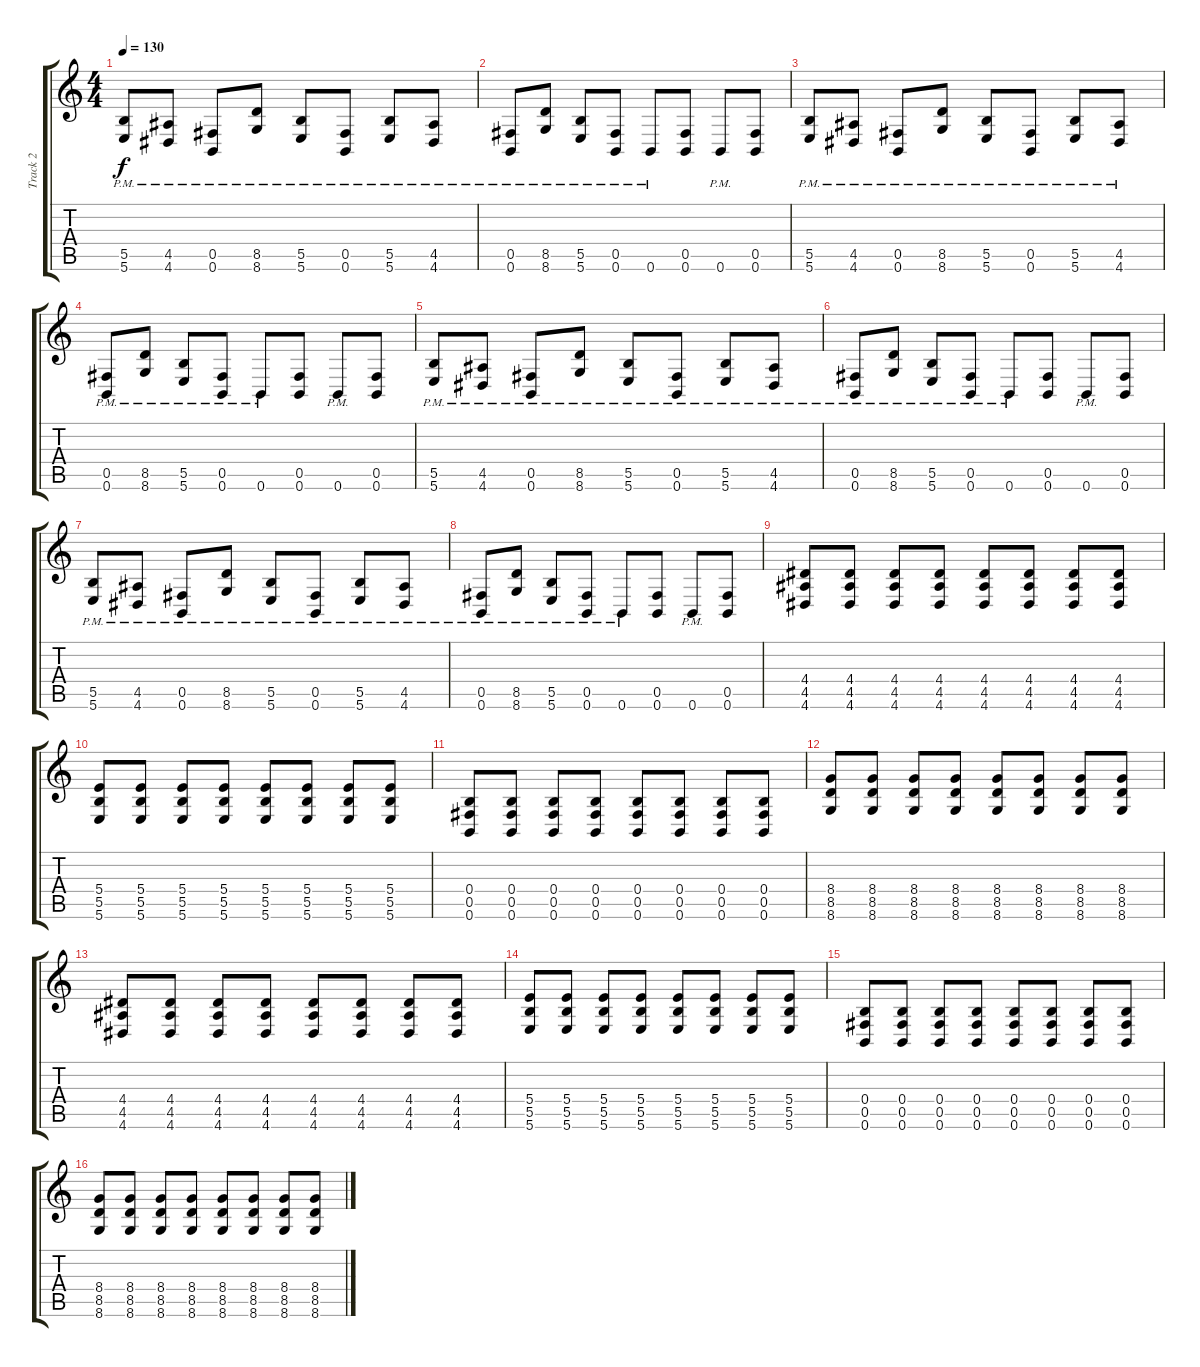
\track ("Track 2" "Track 2") {instrument distortionguitar}
\staff {score tabs}
\tuning (Db4 Ab3 E3 B2 Gb2 B1) {hide}
\ts (4 4)
\tempo 130
\clef g2
\ks c
(5.5{pm} 5.6).8{dy f} (4.5{pm} 4.6).8 (0.5{pm} 0.6).8 (8.5{pm} 8.6).8 (5.5{pm} 5.6).8 (0.5{pm} 0.6).8 (5.5{pm} 5.6).8 (4.5{pm} 4.6).8 |
(0.5{pm} 0.6).8 (8.5{pm} 8.6).8 (5.5{pm} 5.6).8 (0.5 0.6{pm}).8 0.6{pm}.8 (0.5 0.6).8 0.6{pm}.8 (0.5 0.6).8 |
(5.5{pm} 5.6).8 (4.5{pm} 4.6).8 (0.5{pm} 0.6).8 (8.5{pm} 8.6).8 (5.5{pm} 5.6).8 (0.5{pm} 0.6).8 (5.5{pm} 5.6).8 (4.5{pm} 4.6).8 |
(0.5{pm} 0.6).8 (8.5{pm} 8.6).8 (5.5{pm} 5.6).8 (0.5 0.6{pm}).8 0.6{pm}.8 (0.5 0.6).8 0.6{pm}.8 (0.5 0.6).8 |
(5.5{pm} 5.6).8 (4.5{pm} 4.6).8 (0.5{pm} 0.6).8 (8.5{pm} 8.6).8 (5.5{pm} 5.6).8 (0.5{pm} 0.6).8 (5.5{pm} 5.6).8 (4.5{pm} 4.6).8 |
(0.5{pm} 0.6).8 (8.5{pm} 8.6).8 (5.5{pm} 5.6).8 (0.5 0.6{pm}).8 0.6{pm}.8 (0.5 0.6).8 0.6{pm}.8 (0.5 0.6).8 |
(5.5{pm} 5.6).8 (4.5{pm} 4.6).8 (0.5{pm} 0.6).8 (8.5{pm} 8.6).8 (5.5{pm} 5.6).8 (0.5{pm} 0.6).8 (5.5{pm} 5.6).8 (4.5{pm} 4.6).8 |
(0.5{pm} 0.6).8 (8.5{pm} 8.6).8 (5.5{pm} 5.6).8 (0.5 0.6{pm}).8 0.6{pm}.8 (0.5 0.6).8 0.6{pm}.8 (0.5 0.6).8 |
(4.4 4.5 4.6).8 (4.4 4.5 4.6).8 (4.4 4.5 4.6).8 (4.4 4.5 4.6).8 (4.4 4.5 4.6).8 (4.4 4.5 4.6).8 (4.4 4.5 4.6).8 (4.4 4.5 4.6).8 |
(5.4 5.5 5.6).8 (5.4 5.5 5.6).8 (5.4 5.5 5.6).8 (5.4 5.5 5.6).8 (5.4 5.5 5.6).8 (5.4 5.5 5.6).8 (5.4 5.5 5.6).8 (5.4 5.5 5.6).8 |
(0.4 0.5 0.6).8 (0.4 0.5 0.6).8 (0.4 0.5 0.6).8 (0.4 0.5 0.6).8 (0.4 0.5 0.6).8 (0.4 0.5 0.6).8 (0.4 0.5 0.6).8 (0.4 0.5 0.6).8 |
(8.4 8.5 8.6).8 (8.4 8.5 8.6).8 (8.4 8.5 8.6).8 (8.4 8.5 8.6).8 (8.4 8.5 8.6).8 (8.4 8.5 8.6).8 (8.4 8.5 8.6).8 (8.4 8.5 8.6).8 |
(4.4 4.5 4.6).8 (4.4 4.5 4.6).8 (4.4 4.5 4.6).8 (4.4 4.5 4.6).8 (4.4 4.5 4.6).8 (4.4 4.5 4.6).8 (4.4 4.5 4.6).8 (4.4 4.5 4.6).8 |
(5.4 5.5 5.6).8 (5.4 5.5 5.6).8 (5.4 5.5 5.6).8 (5.4 5.5 5.6).8 (5.4 5.5 5.6).8 (5.4 5.5 5.6).8 (5.4 5.5 5.6).8 (5.4 5.5 5.6).8 |
(0.4 0.5 0.6).8 (0.4 0.5 0.6).8 (0.4 0.5 0.6).8 (0.4 0.5 0.6).8 (0.4 0.5 0.6).8 (0.4 0.5 0.6).8 (0.4 0.5 0.6).8 (0.4 0.5 0.6).8 |
(8.4 8.5 8.6).8 (8.4 8.5 8.6).8 (8.4 8.5 8.6).8 (8.4 8.5 8.6).8 (8.4 8.5 8.6).8 (8.4 8.5 8.6).8 (8.4 8.5 8.6).8 (8.4 8.5 8.6).8
